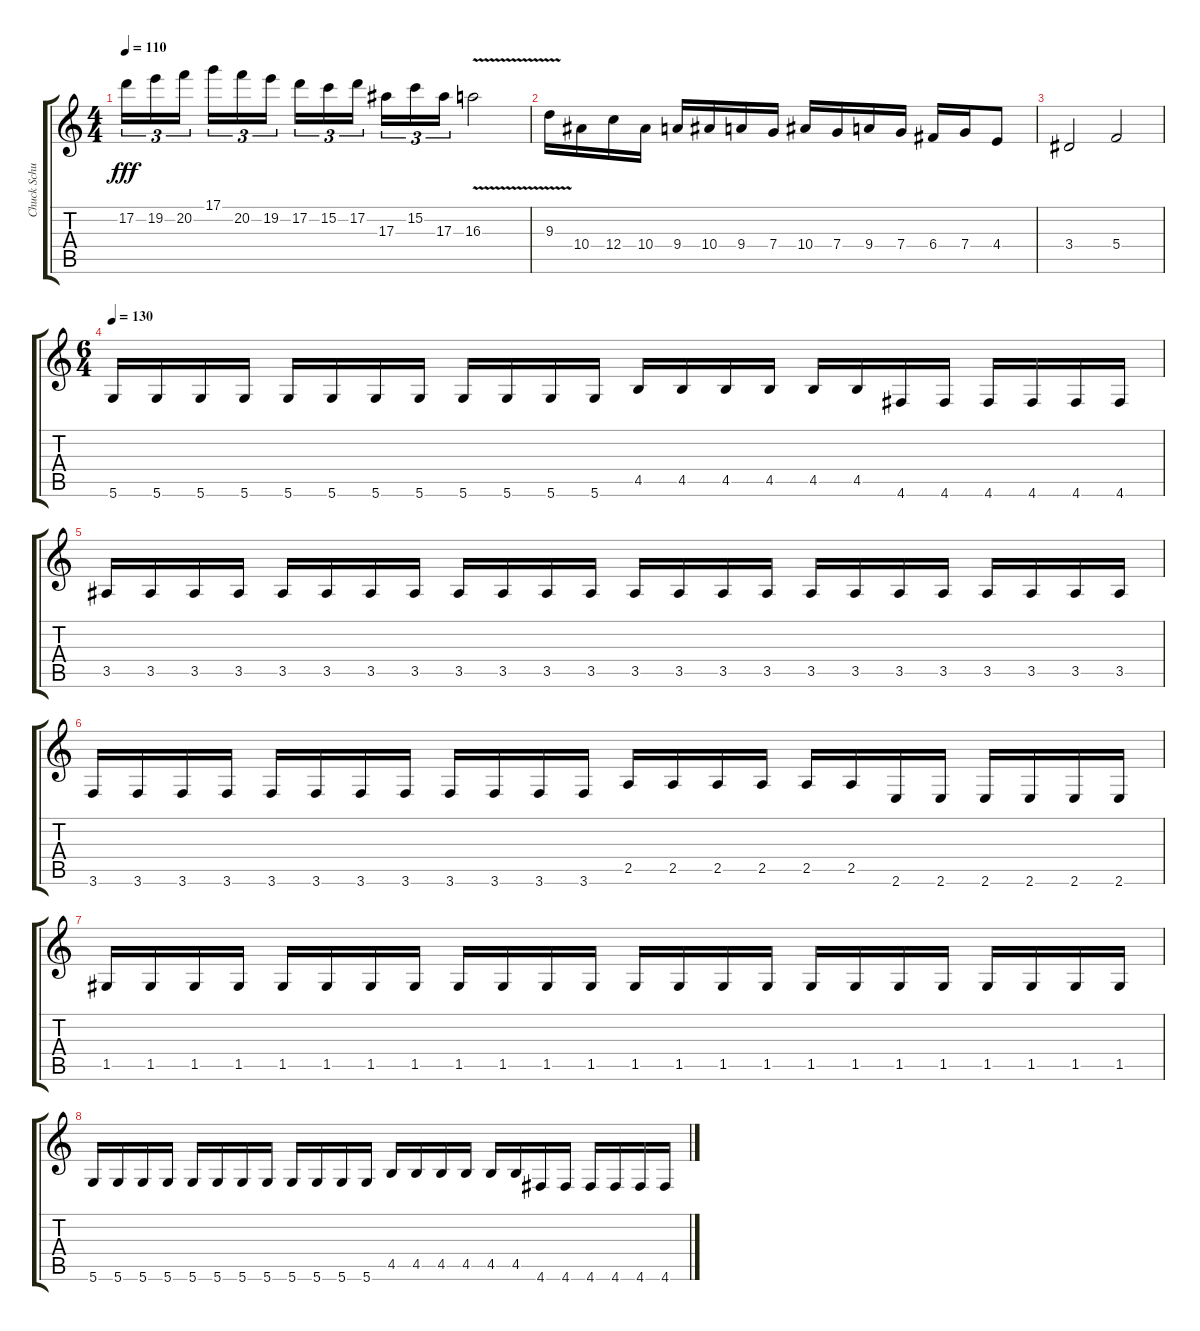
\track ("Chuck Schuldiner" "Chuck Schu") {instrument distortionguitar}
\staff {score tabs}
\tuning (D4 A3 F3 C3 G2 D2) {hide}
\ts (4 4)
\tempo 110
\clef g2
\ks c
17.2.16{tu (3 2) dy fff} 19.2.16{tu (3 2)} 20.2.16{tu (3 2) beam splitsecondary} 17.1.16{tu (3 2)} 20.2.16{tu (3 2)} 19.2.16{tu (3 2)} 17.2.16{tu (3 2)} 15.2.16{tu (3 2)} 17.2.16{tu (3 2) beam splitsecondary} 17.3.16{tu (3 2)} 15.2.16{tu (3 2)} 17.3.16{tu (3 2)} 16.3{v}.2 |
9.3{v}.16 10.4.16 12.4.16 10.4.16 9.4.16 10.4.16 9.4.16 7.4.16 10.4.16 7.4.16 9.4.16 7.4.16 6.4.16 7.4.16 4.4.8 |
3.4.2 5.4.2 |
\ts (6 4)
\tempo 130
5.6.16 5.6.16 5.6.16 5.6.16 5.6.16 5.6.16 5.6.16 5.6.16 5.6.16 5.6.16 5.6.16 5.6.16 4.5.16 4.5.16 4.5.16 4.5.16 4.5.16 4.5.16 4.6.16 4.6.16 4.6.16 4.6.16 4.6.16 4.6.16 |
3.5.16 3.5.16 3.5.16 3.5.16 3.5.16 3.5.16 3.5.16 3.5.16 3.5.16 3.5.16 3.5.16 3.5.16 3.5.16 3.5.16 3.5.16 3.5.16 3.5.16 3.5.16 3.5.16 3.5.16 3.5.16 3.5.16 3.5.16 3.5.16 |
3.6.16 3.6.16 3.6.16 3.6.16 3.6.16 3.6.16 3.6.16 3.6.16 3.6.16 3.6.16 3.6.16 3.6.16 2.5.16 2.5.16 2.5.16 2.5.16 2.5.16 2.5.16 2.6.16 2.6.16 2.6.16 2.6.16 2.6.16 2.6.16 |
1.5.16 1.5.16 1.5.16 1.5.16 1.5.16 1.5.16 1.5.16 1.5.16 1.5.16 1.5.16 1.5.16 1.5.16 1.5.16 1.5.16 1.5.16 1.5.16 1.5.16 1.5.16 1.5.16 1.5.16 1.5.16 1.5.16 1.5.16 1.5.16 |
5.6.16 5.6.16 5.6.16 5.6.16 5.6.16 5.6.16 5.6.16 5.6.16 5.6.16 5.6.16 5.6.16 5.6.16 4.5.16 4.5.16 4.5.16 4.5.16 4.5.16 4.5.16 4.6.16 4.6.16 4.6.16 4.6.16 4.6.16 4.6.16
